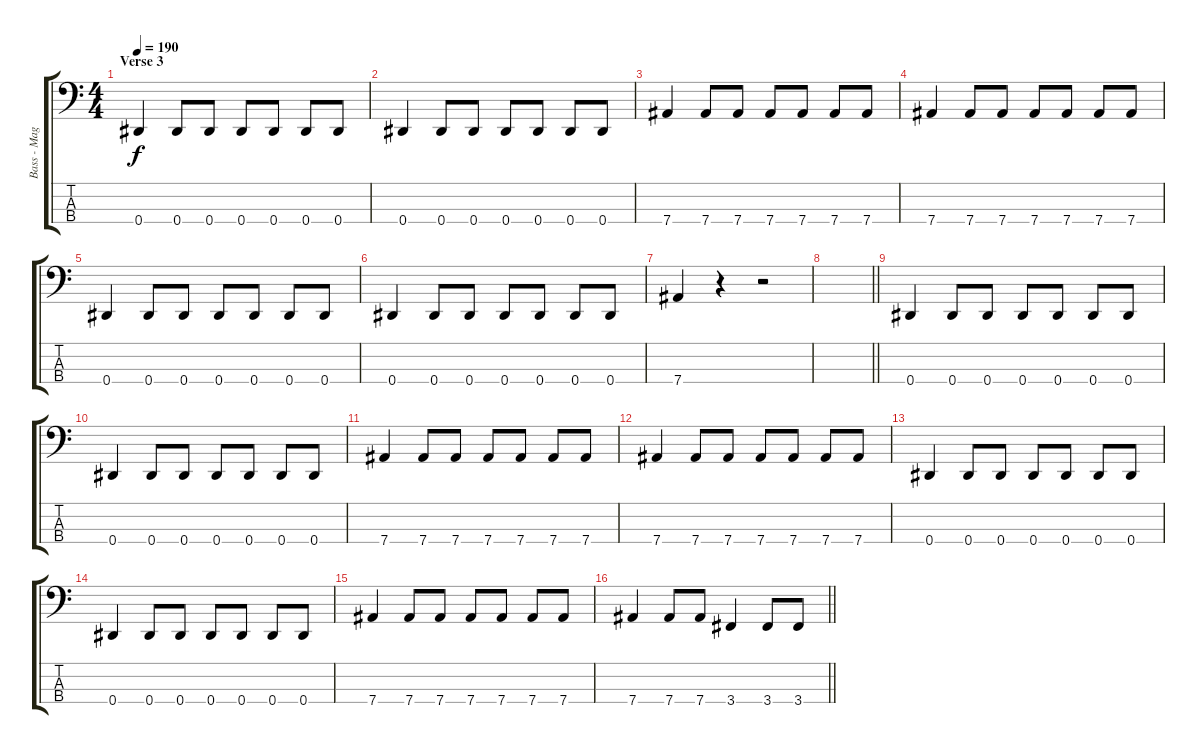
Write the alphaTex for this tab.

\track ("Bass - Magnus Rosén" "Bass - Mag") {instrument electricbassfinger}
\staff {score tabs}
\tuning (Gb2 Db2 Ab1 Eb1) {hide}
\ts (4 4)
\section ("" "Verse 3")
\tempo 190
\clef f4
\ks c
0.4.4{dy f} 0.4.8 0.4.8 0.4.8 0.4.8 0.4.8 0.4.8 |
0.4.4 0.4.8 0.4.8 0.4.8 0.4.8 0.4.8 0.4.8 |
7.4.4 7.4.8 7.4.8 7.4.8 7.4.8 7.4.8 7.4.8 |
7.4.4 7.4.8 7.4.8 7.4.8 7.4.8 7.4.8 7.4.8 |
0.4.4 0.4.8 0.4.8 0.4.8 0.4.8 0.4.8 0.4.8 |
0.4.4 0.4.8 0.4.8 0.4.8 0.4.8 0.4.8 0.4.8 |
7.4.4 r.4 r.2 |
\barLineRight lightlight
|
0.4.4 0.4.8 0.4.8 0.4.8 0.4.8 0.4.8 0.4.8 |
0.4.4 0.4.8 0.4.8 0.4.8 0.4.8 0.4.8 0.4.8 |
7.4.4 7.4.8 7.4.8 7.4.8 7.4.8 7.4.8 7.4.8 |
7.4.4 7.4.8 7.4.8 7.4.8 7.4.8 7.4.8 7.4.8 |
0.4.4 0.4.8 0.4.8 0.4.8 0.4.8 0.4.8 0.4.8 |
0.4.4 0.4.8 0.4.8 0.4.8 0.4.8 0.4.8 0.4.8 |
7.4.4 7.4.8 7.4.8 7.4.8 7.4.8 7.4.8 7.4.8 |
\barLineRight lightlight
7.4.4 7.4.8 7.4.8 3.4.4 3.4.8 3.4.8
